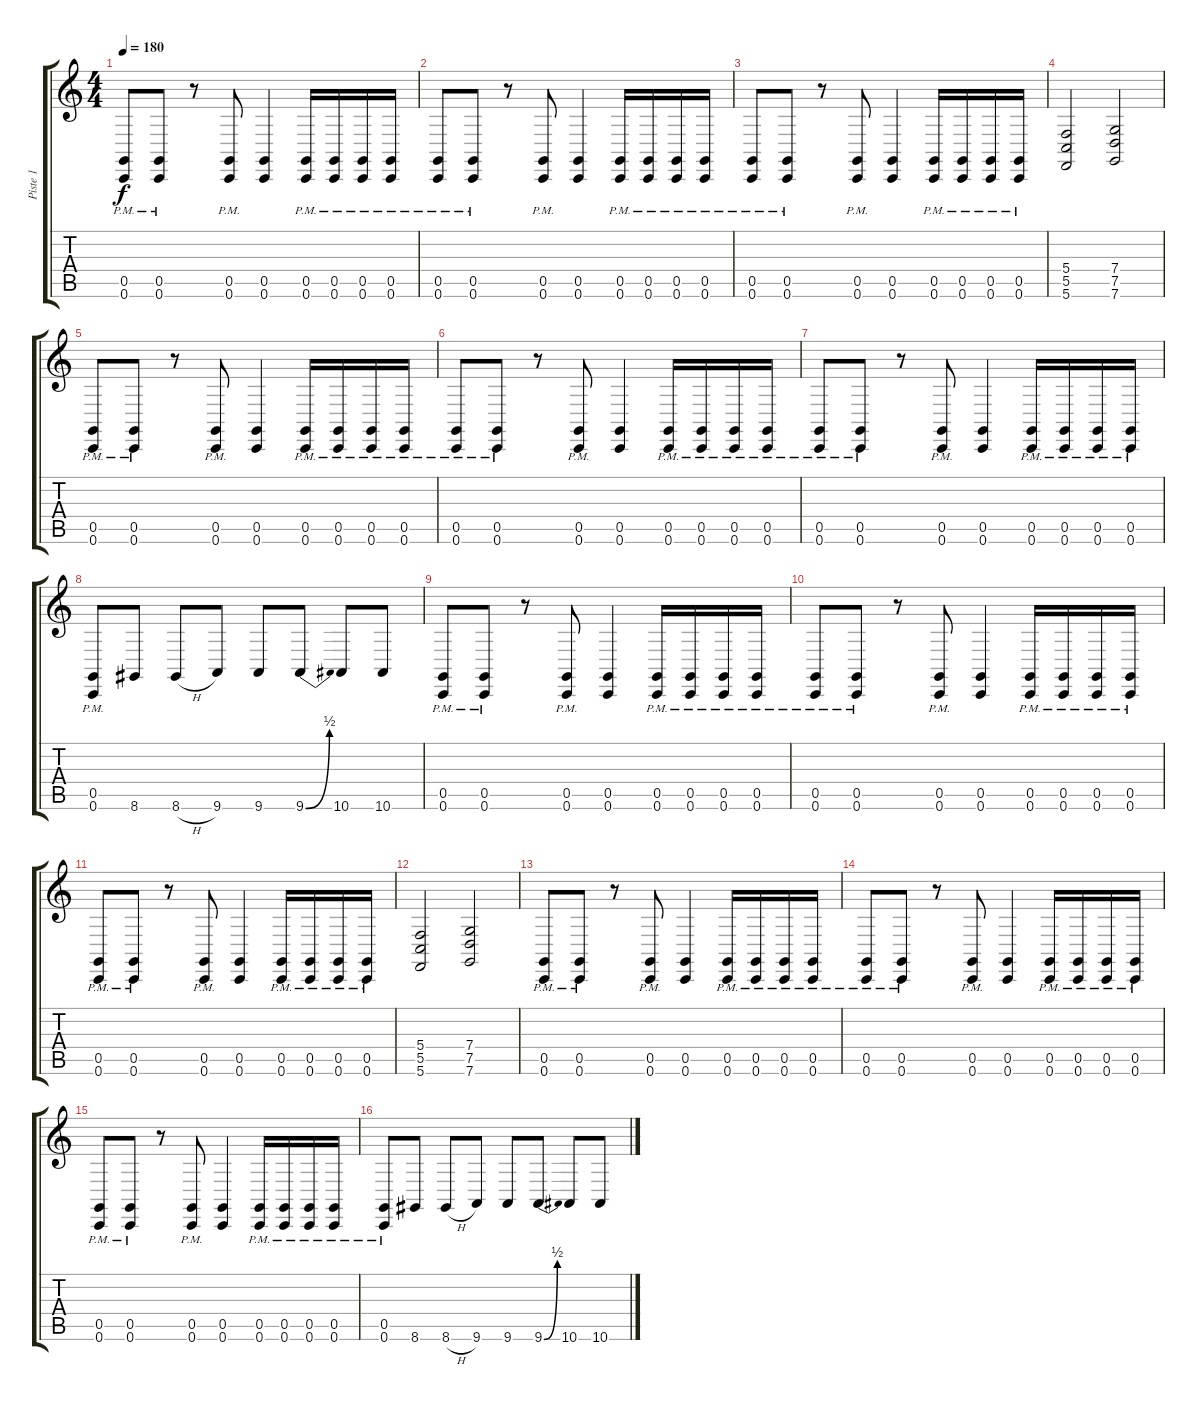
\track ("Piste 1" "Piste 1") {instrument stringensemble1}
\staff {score tabs}
\tuning (D4 A3 F3 C3 G2 C2) {hide}
\ts (4 4)
\tempo 180
\clef g2
\ks c
(0.5{pm} 0.6{pm}).8{dy f} (0.5{pm} 0.6{pm}).8 r.8 (0.5{pm} 0.6{pm}).8 (0.5 0.6).4 (0.5{pm} 0.6{pm}).16 (0.5{pm} 0.6{pm}).16 (0.5{pm} 0.6{pm}).16 (0.5{pm} 0.6{pm}).16 |
(0.5{pm} 0.6{pm}).8 (0.5{pm} 0.6{pm}).8 r.8 (0.5{pm} 0.6{pm}).8 (0.5 0.6).4 (0.5{pm} 0.6{pm}).16 (0.5{pm} 0.6{pm}).16 (0.5{pm} 0.6{pm}).16 (0.5{pm} 0.6{pm}).16 |
(0.5{pm} 0.6{pm}).8 (0.5{pm} 0.6{pm}).8 r.8 (0.5{pm} 0.6{pm}).8 (0.5 0.6).4 (0.5{pm} 0.6{pm}).16 (0.5{pm} 0.6{pm}).16 (0.5{pm} 0.6{pm}).16 (0.5{pm} 0.6{pm}).16 |
(5.4 5.5 5.6).2 (7.4 7.5 7.6).2 |
(0.5{pm} 0.6{pm}).8 (0.5{pm} 0.6{pm}).8 r.8 (0.5{pm} 0.6{pm}).8 (0.5 0.6).4 (0.5{pm} 0.6{pm}).16 (0.5{pm} 0.6{pm}).16 (0.5{pm} 0.6{pm}).16 (0.5{pm} 0.6{pm}).16 |
(0.5{pm} 0.6{pm}).8 (0.5{pm} 0.6{pm}).8 r.8 (0.5{pm} 0.6{pm}).8 (0.5 0.6).4 (0.5{pm} 0.6{pm}).16 (0.5{pm} 0.6{pm}).16 (0.5{pm} 0.6{pm}).16 (0.5{pm} 0.6{pm}).16 |
(0.5{pm} 0.6{pm}).8 (0.5{pm} 0.6{pm}).8 r.8 (0.5{pm} 0.6{pm}).8 (0.5 0.6).4 (0.5{pm} 0.6{pm}).16 (0.5{pm} 0.6{pm}).16 (0.5{pm} 0.6{pm}).16 (0.5{pm} 0.6{pm}).16 |
(0.5{pm} 0.6{pm}).8 8.6.8 8.6{h}.8 9.6.8 9.6.8 9.6{be (bend 0 0 60 2)}.8 10.6.8 10.6.8 |
(0.5{pm} 0.6{pm}).8 (0.5{pm} 0.6{pm}).8 r.8 (0.5{pm} 0.6{pm}).8 (0.5 0.6).4 (0.5{pm} 0.6{pm}).16 (0.5{pm} 0.6{pm}).16 (0.5{pm} 0.6{pm}).16 (0.5{pm} 0.6{pm}).16 |
(0.5{pm} 0.6{pm}).8 (0.5{pm} 0.6{pm}).8 r.8 (0.5{pm} 0.6{pm}).8 (0.5 0.6).4 (0.5{pm} 0.6{pm}).16 (0.5{pm} 0.6{pm}).16 (0.5{pm} 0.6{pm}).16 (0.5{pm} 0.6{pm}).16 |
(0.5{pm} 0.6{pm}).8 (0.5{pm} 0.6{pm}).8 r.8 (0.5{pm} 0.6{pm}).8 (0.5 0.6).4 (0.5{pm} 0.6{pm}).16 (0.5{pm} 0.6{pm}).16 (0.5{pm} 0.6{pm}).16 (0.5{pm} 0.6{pm}).16 |
(5.4 5.5 5.6).2 (7.4 7.5 7.6).2 |
(0.5{pm} 0.6{pm}).8 (0.5{pm} 0.6{pm}).8 r.8 (0.5{pm} 0.6{pm}).8 (0.5 0.6).4 (0.5{pm} 0.6{pm}).16 (0.5{pm} 0.6{pm}).16 (0.5{pm} 0.6{pm}).16 (0.5{pm} 0.6{pm}).16 |
(0.5{pm} 0.6{pm}).8 (0.5{pm} 0.6{pm}).8 r.8 (0.5{pm} 0.6{pm}).8 (0.5 0.6).4 (0.5{pm} 0.6{pm}).16 (0.5{pm} 0.6{pm}).16 (0.5{pm} 0.6{pm}).16 (0.5{pm} 0.6{pm}).16 |
(0.5{pm} 0.6{pm}).8 (0.5{pm} 0.6{pm}).8 r.8 (0.5{pm} 0.6{pm}).8 (0.5 0.6).4 (0.5{pm} 0.6{pm}).16 (0.5{pm} 0.6{pm}).16 (0.5{pm} 0.6{pm}).16 (0.5{pm} 0.6{pm}).16 |
(0.5{pm} 0.6{pm}).8 8.6.8 8.6{h}.8 9.6.8 9.6.8 9.6{be (bend 0 0 60 2)}.8 10.6.8 10.6.8
